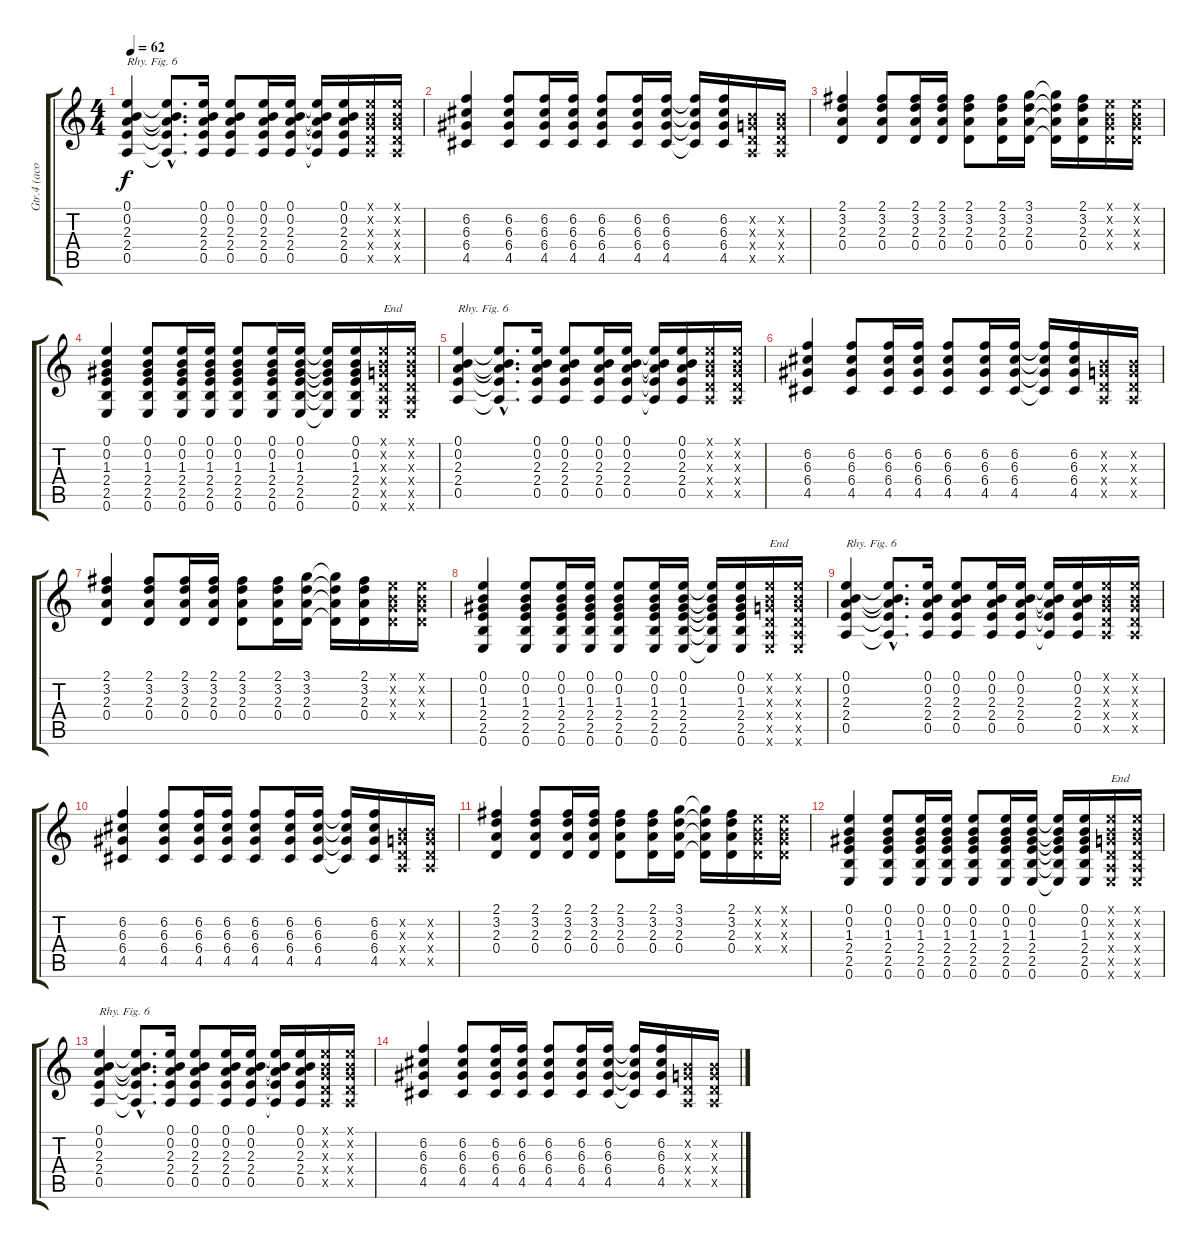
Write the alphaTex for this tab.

\track ("Gtr.4 (acous.)" "Gtr.4 (aco") {instrument acousticguitarsteel}
\staff {score tabs}
\tuning (E4 B3 G3 D3 A2 E2) {hide}
\ts (4 4)
\tempo 62
\clef g2
\ks c
(0.1 0.2 2.3 2.4 0.5).4{txt "Rhy. Fig. 6" dy f} (0.1{hac t} 0.2{hac t} 2.3{hac t} 2.4{hac t} 0.5{hac t}).8{d} (0.1 0.2 2.3 2.4 0.5).16 (0.1 0.2 2.3 2.4 0.5).8 (0.1 0.2 2.3 2.4 0.5).16 (0.1 0.2 2.3 2.4 0.5).16 (0.1{t} 0.2{t} 2.3{t} 2.4{t} 0.5{t}).16 (0.1 0.2 2.3 2.4 0.5).16 (0.1{x} 0.2{x} 0.3{x} 0.4{x} 0.5{x}).16 (0.1{x} 0.2{x} 0.3{x} 0.4{x} 0.5{x}).16 |
(6.2 6.3 6.4 4.5).4 (6.2 6.3 6.4 4.5).8 (6.2 6.3 6.4 4.5).16 (6.2 6.3 6.4 4.5).16 (6.2 6.3 6.4 4.5).8 (6.2 6.3 6.4 4.5).16 (6.2 6.3 6.4 4.5).16 (6.2{t} 6.3{t} 6.4{t} 4.5{t}).16 (6.2 6.3 6.4 4.5).16 (0.2{x} 0.3{x} 0.4{x} 0.5{x}).16 (0.2{x} 0.3{x} 0.4{x} 0.5{x}).16 |
(2.1 3.2 2.3 0.4).4 (2.1 3.2 2.3 0.4).8 (2.1 3.2 2.3 0.4).16 (2.1 3.2 2.3 0.4).16 (2.1 3.2 2.3 0.4).8 (2.1 3.2 2.3 0.4).16 (3.1 3.2 2.3 0.4).16 (3.1{t} 3.2{t} 2.3{t} 0.4{t}).16 (2.1 3.2 2.3 0.4).16 (0.1{x} 0.2{x} 0.3{x} 0.4{x}).16 (0.1{x} 0.2{x} 0.3{x} 0.4{x}).16 |
(0.1 0.2 1.3 2.4 2.5 0.6).4 (0.1 0.2 1.3 2.4 2.5 0.6).8 (0.1 0.2 1.3 2.4 2.5 0.6).16 (0.1 0.2 1.3 2.4 2.5 0.6).16 (0.1 0.2 1.3 2.4 2.5 0.6).8 (0.1 0.2 1.3 2.4 2.5 0.6).16 (0.1 0.2 1.3 2.4 2.5 0.6).16 (0.1{t} 0.2{t} 1.3{t} 2.4{t} 2.5{t} 0.6{t}).16 (0.1 0.2 1.3 2.4 2.5 0.6).16 (0.1{x} 0.2{x} 0.3{x} 0.4{x} 0.5{x} 0.6{x}).16{txt "End"} (0.1{x} 0.2{x} 0.3{x} 0.4{x} 0.5{x} 0.6{x}).16 |
(0.1 0.2 2.3 2.4 0.5).4{txt "Rhy. Fig. 6"} (0.1{hac t} 0.2{hac t} 2.3{hac t} 2.4{hac t} 0.5{hac t}).8{d} (0.1 0.2 2.3 2.4 0.5).16 (0.1 0.2 2.3 2.4 0.5).8 (0.1 0.2 2.3 2.4 0.5).16 (0.1 0.2 2.3 2.4 0.5).16 (0.1{t} 0.2{t} 2.3{t} 2.4{t} 0.5{t}).16 (0.1 0.2 2.3 2.4 0.5).16 (0.1{x} 0.2{x} 0.3{x} 0.4{x} 0.5{x}).16 (0.1{x} 0.2{x} 0.3{x} 0.4{x} 0.5{x}).16 |
(6.2 6.3 6.4 4.5).4 (6.2 6.3 6.4 4.5).8 (6.2 6.3 6.4 4.5).16 (6.2 6.3 6.4 4.5).16 (6.2 6.3 6.4 4.5).8 (6.2 6.3 6.4 4.5).16 (6.2 6.3 6.4 4.5).16 (6.2{t} 6.3{t} 6.4{t} 4.5{t}).16 (6.2 6.3 6.4 4.5).16 (0.2{x} 0.3{x} 0.4{x} 0.5{x}).16 (0.2{x} 0.3{x} 0.4{x} 0.5{x}).16 |
(2.1 3.2 2.3 0.4).4 (2.1 3.2 2.3 0.4).8 (2.1 3.2 2.3 0.4).16 (2.1 3.2 2.3 0.4).16 (2.1 3.2 2.3 0.4).8 (2.1 3.2 2.3 0.4).16 (3.1 3.2 2.3 0.4).16 (3.1{t} 3.2{t} 2.3{t} 0.4{t}).16 (2.1 3.2 2.3 0.4).16 (0.1{x} 0.2{x} 0.3{x} 0.4{x}).16 (0.1{x} 0.2{x} 0.3{x} 0.4{x}).16 |
(0.1 0.2 1.3 2.4 2.5 0.6).4 (0.1 0.2 1.3 2.4 2.5 0.6).8 (0.1 0.2 1.3 2.4 2.5 0.6).16 (0.1 0.2 1.3 2.4 2.5 0.6).16 (0.1 0.2 1.3 2.4 2.5 0.6).8 (0.1 0.2 1.3 2.4 2.5 0.6).16 (0.1 0.2 1.3 2.4 2.5 0.6).16 (0.1{t} 0.2{t} 1.3{t} 2.4{t} 2.5{t} 0.6{t}).16 (0.1 0.2 1.3 2.4 2.5 0.6).16 (0.1{x} 0.2{x} 0.3{x} 0.4{x} 0.5{x} 0.6{x}).16{txt "End"} (0.1{x} 0.2{x} 0.3{x} 0.4{x} 0.5{x} 0.6{x}).16 |
(0.1 0.2 2.3 2.4 0.5).4{txt "Rhy. Fig. 6"} (0.1{hac t} 0.2{hac t} 2.3{hac t} 2.4{hac t} 0.5{hac t}).8{d} (0.1 0.2 2.3 2.4 0.5).16 (0.1 0.2 2.3 2.4 0.5).8 (0.1 0.2 2.3 2.4 0.5).16 (0.1 0.2 2.3 2.4 0.5).16 (0.1{t} 0.2{t} 2.3{t} 2.4{t} 0.5{t}).16 (0.1 0.2 2.3 2.4 0.5).16 (0.1{x} 0.2{x} 0.3{x} 0.4{x} 0.5{x}).16 (0.1{x} 0.2{x} 0.3{x} 0.4{x} 0.5{x}).16 |
(6.2 6.3 6.4 4.5).4{volume 8} (6.2 6.3 6.4 4.5).8 (6.2 6.3 6.4 4.5).16 (6.2 6.3 6.4 4.5).16 (6.2 6.3 6.4 4.5).8 (6.2 6.3 6.4 4.5).16 (6.2 6.3 6.4 4.5).16 (6.2{t} 6.3{t} 6.4{t} 4.5{t}).16 (6.2 6.3 6.4 4.5).16 (0.2{x} 0.3{x} 0.4{x} 0.5{x}).16 (0.2{x} 0.3{x} 0.4{x} 0.5{x}).16 |
(2.1 3.2 2.3 0.4).4 (2.1 3.2 2.3 0.4).8 (2.1 3.2 2.3 0.4).16 (2.1 3.2 2.3 0.4).16 (2.1 3.2 2.3 0.4).8 (2.1 3.2 2.3 0.4).16 (3.1 3.2 2.3 0.4).16 (3.1{t} 3.2{t} 2.3{t} 0.4{t}).16 (2.1 3.2 2.3 0.4).16 (0.1{x} 0.2{x} 0.3{x} 0.4{x}).16 (0.1{x} 0.2{x} 0.3{x} 0.4{x}).16 |
(0.1 0.2 1.3 2.4 2.5 0.6).4{volume 0} (0.1 0.2 1.3 2.4 2.5 0.6).8 (0.1 0.2 1.3 2.4 2.5 0.6).16 (0.1 0.2 1.3 2.4 2.5 0.6).16 (0.1 0.2 1.3 2.4 2.5 0.6).8 (0.1 0.2 1.3 2.4 2.5 0.6).16 (0.1 0.2 1.3 2.4 2.5 0.6).16 (0.1{t} 0.2{t} 1.3{t} 2.4{t} 2.5{t} 0.6{t}).16 (0.1 0.2 1.3 2.4 2.5 0.6).16 (0.1{x} 0.2{x} 0.3{x} 0.4{x} 0.5{x} 0.6{x}).16{txt "End"} (0.1{x} 0.2{x} 0.3{x} 0.4{x} 0.5{x} 0.6{x}).16 |
(0.1 0.2 2.3 2.4 0.5).4{txt "Rhy. Fig. 6"} (0.1{hac t} 0.2{hac t} 2.3{hac t} 2.4{hac t} 0.5{hac t}).8{d} (0.1 0.2 2.3 2.4 0.5).16 (0.1 0.2 2.3 2.4 0.5).8 (0.1 0.2 2.3 2.4 0.5).16 (0.1 0.2 2.3 2.4 0.5).16 (0.1{t} 0.2{t} 2.3{t} 2.4{t} 0.5{t}).16 (0.1 0.2 2.3 2.4 0.5).16 (0.1{x} 0.2{x} 0.3{x} 0.4{x} 0.5{x}).16 (0.1{x} 0.2{x} 0.3{x} 0.4{x} 0.5{x}).16 |
(6.2 6.3 6.4 4.5).4 (6.2 6.3 6.4 4.5).8 (6.2 6.3 6.4 4.5).16 (6.2 6.3 6.4 4.5).16 (6.2 6.3 6.4 4.5).8 (6.2 6.3 6.4 4.5).16 (6.2 6.3 6.4 4.5).16 (6.2{t} 6.3{t} 6.4{t} 4.5{t}).16 (6.2 6.3 6.4 4.5).16 (0.2{x} 0.3{x} 0.4{x} 0.5{x}).16 (0.2{x} 0.3{x} 0.4{x} 0.5{x}).16
